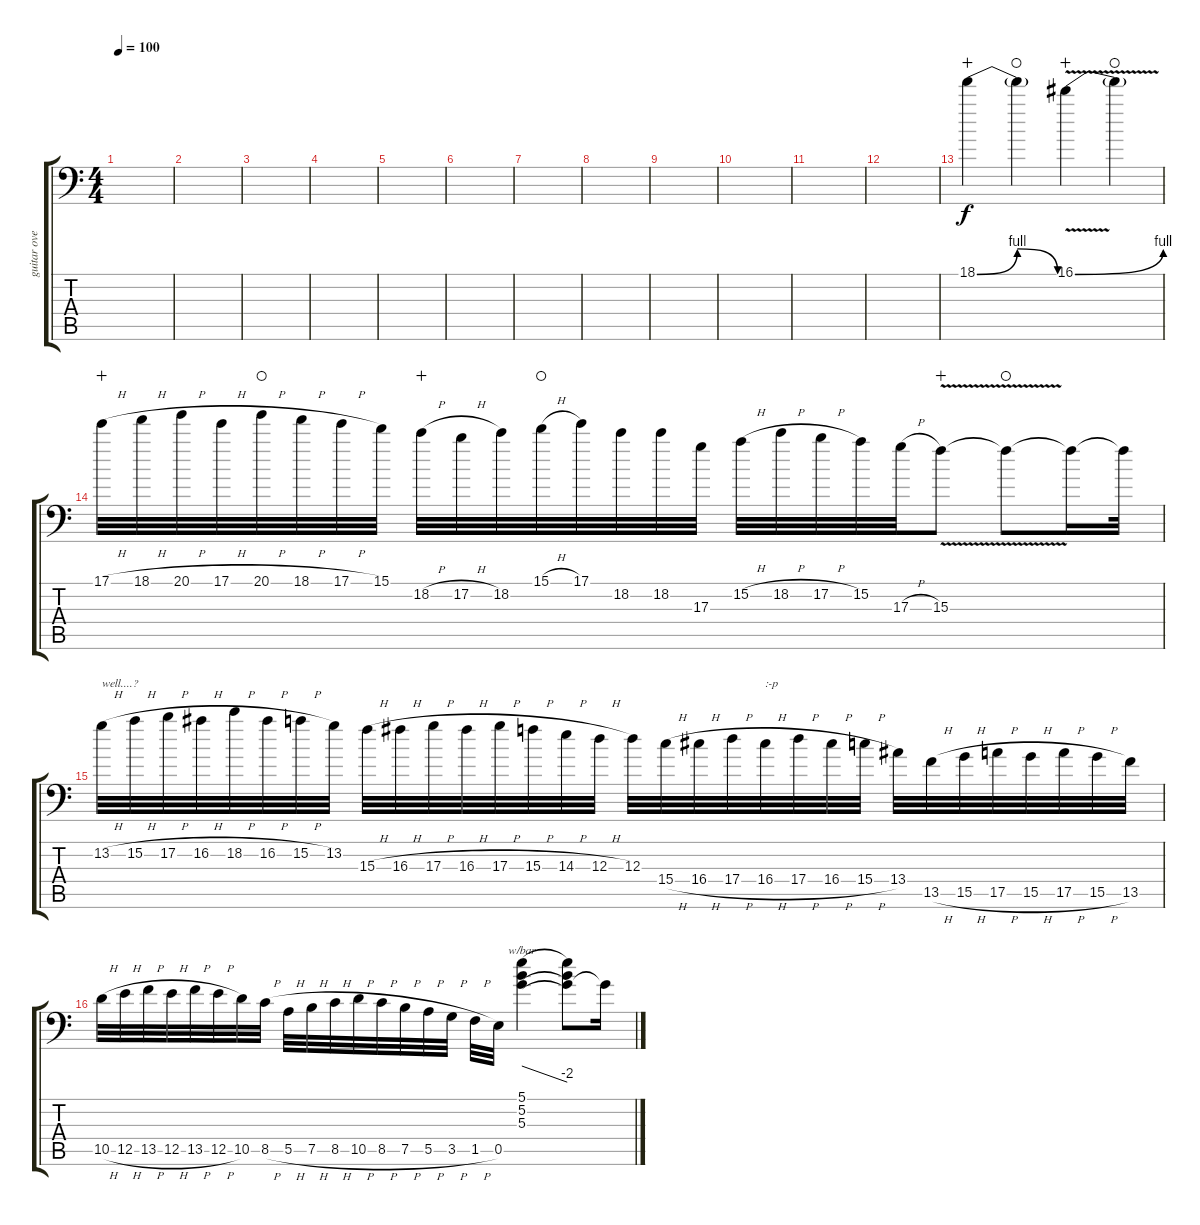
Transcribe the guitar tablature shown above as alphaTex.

\track ("guitar overdub" "guitar ove") {instrument distortionguitar}
\staff {score tabs}
\tuning (B3 Gb3 D3 A2 E2 A1) {hide}
\ts (4 4)
\tempo 100
\clef f4
\ks c
|
|
|
|
|
|
|
|
|
|
|
|
18.1{be (bendrelease 0 0 10 4 35 4 60 0)}.4{wahc} 18.1{t}.4{waho} 16.1{be (bend 0 0 60 4) v}.4{wahc} 16.1{t}.4{waho} |
17.1{h}.32{wahc} 18.1{h}.32 20.1{h}.32 17.1{h}.32 20.1{h}.32{waho} 18.1{h}.32 17.1{h}.32 15.1.32 18.2{h}.32{wahc} 17.2{h}.32 18.2.32 15.1{h}.32{waho} 17.1.32 18.2.32 18.2.32 17.3.32 15.2{h}.32 18.2{h}.32 17.2{h}.32 15.2.32 17.3{h}.32 15.3{v}.8{wahc} 15.3{t}.8{waho} 15.3{t}.16 15.3{t}.32 |
13.2{h}.32{txt "well....?"} 15.2{h}.32 17.2{h}.32 16.2{h}.32 18.2{h}.32 16.2{h}.32 15.2{h}.32 13.2.32 15.3{h}.32 16.3{h}.32 17.3{h}.32 16.3{h}.32 17.3{h}.32 15.3{h}.32 14.3{h}.32 12.3{h}.32 12.3.32 15.4{h}.32 16.4{h}.32 17.4{h}.32 16.4{h}.32{txt ":-p"} 17.4{h}.32 16.4{h}.32 15.4{h}.32 13.4.32 13.5{h}.32 15.5{h}.32 17.5{h}.32 15.5{h}.32 17.5{h}.32 15.5{h}.32 13.5.32 |
10.5{h}.32 12.5{h}.32 13.5{h}.32 12.5{h}.32 13.5{h}.32 12.5{h}.32 10.5.32 8.5{h}.32 5.5{h}.32 7.5{h}.32 8.5{h}.32 10.5{h}.32 8.5{h}.32 7.5{h}.32 5.5{h}.32 3.5{h}.32 1.5{h}.32 0.5.32 (5.1 5.2 5.3).4{tbe (dive default 0 0 60 -8)} (5.1{t} 5.2{t} 5.3{t}).8 5.3{t}.16
